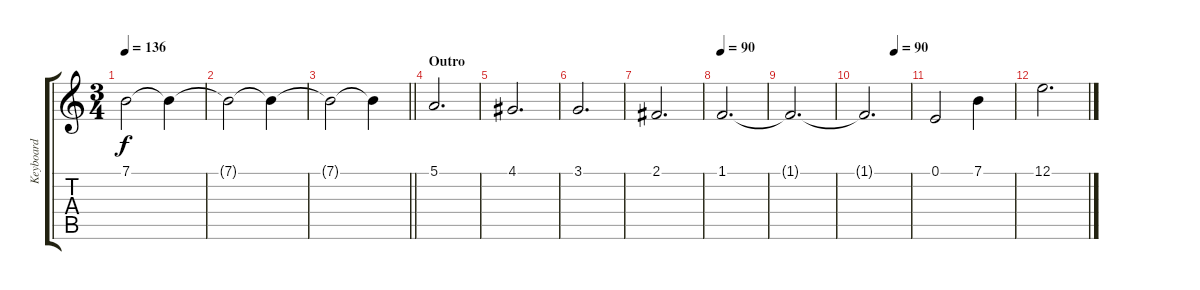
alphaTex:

\track ("Keyboard" "Keyboard") {instrument stringensemble1}
\staff {score tabs}
\tuning (E4 B3 G3 D3 A2 E2) {hide}
\ts (3 4)
\tempo 136
\clef g2
\ks c
7.1{t}.2{dy f} 7.1{t}.4 |
7.1{t}.2 7.1{t}.4 |
\barLineRight lightlight
7.1{t}.2 7.1{t}.4 |
\section ("" "Outro")
5.1.2{d} |
4.1.2{d} |
3.1.2{d} |
2.1.2{d} |
\tempo 80
\tempo 90
1.1.2{d} |
1.1{t}.2{d} |
\tempo (90 0.6666666666666666)
1.1{t}.2{d} |
0.1.2 7.1.4 |
12.1.2{d}
